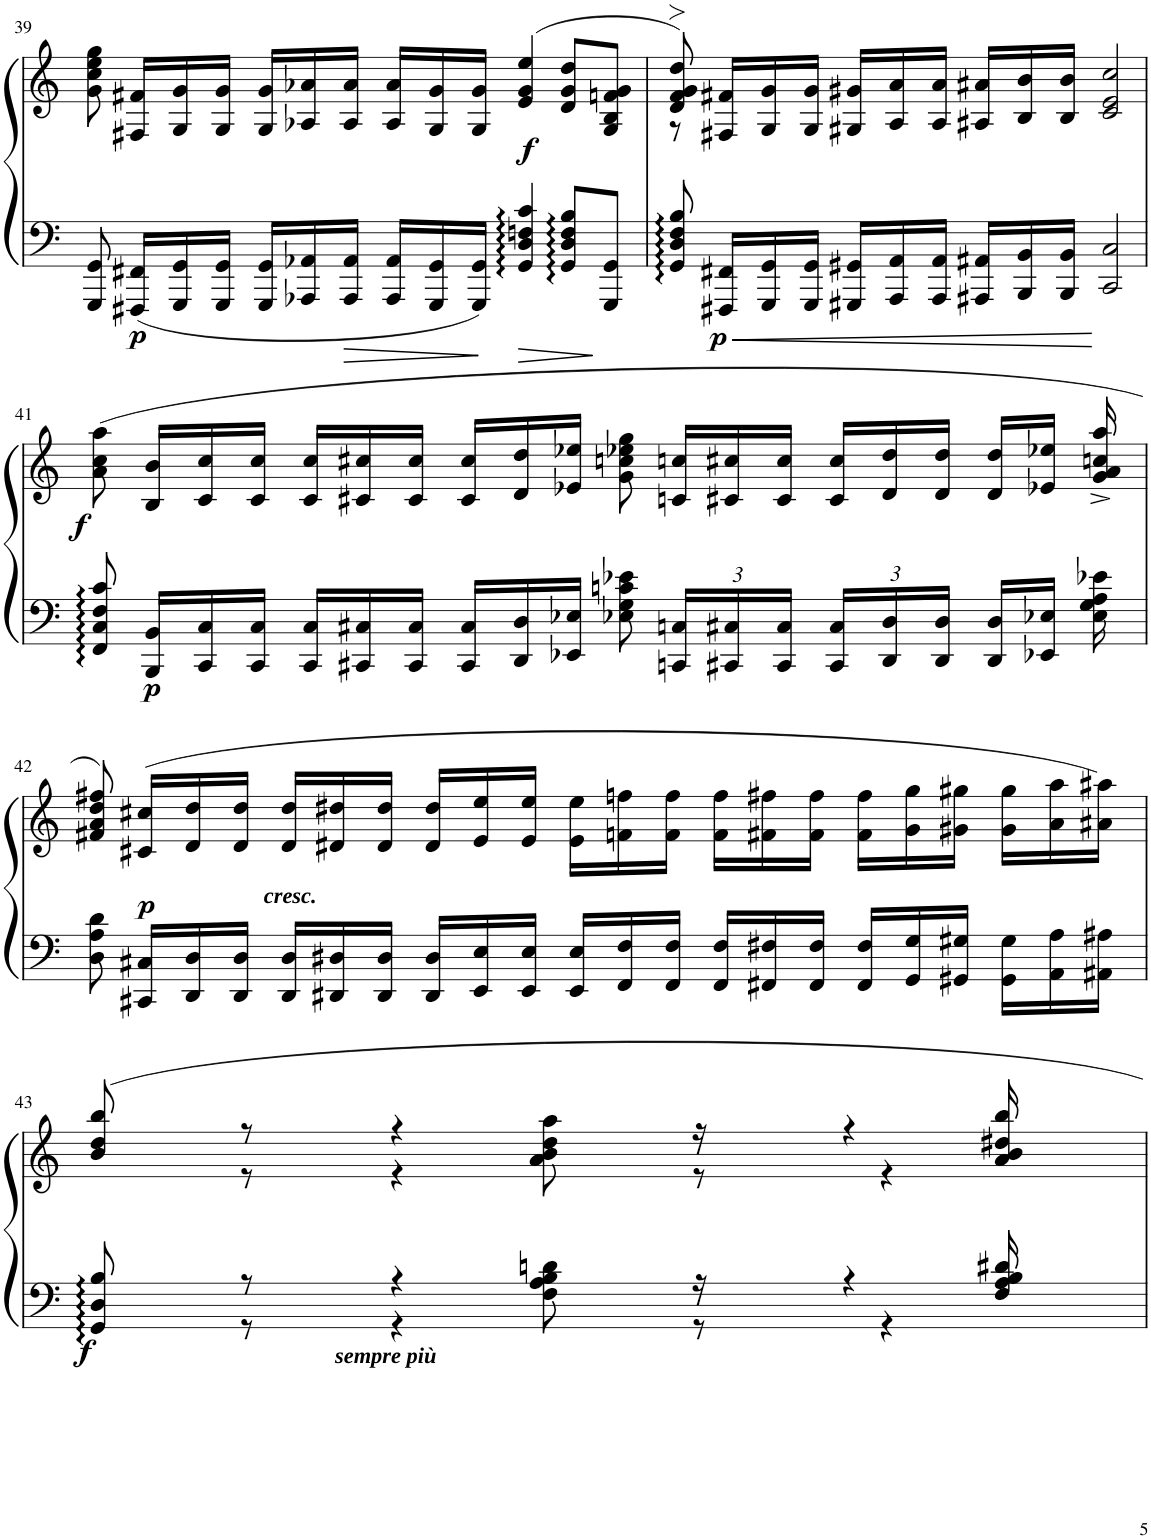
**kern	**kern	**dynam
*part1	*part1	*part1
*staff2	*staff1	*staff1/2
*I"Piano	*	*
*I'Pno	*	*
!!LO:PB:g=z
*clefF4	*clefG2	*
*k[b-e-a-]	*k[b-e-a-]	*
*M4/4	*M4/4	*
*met(c)	*met(c)	*
=39	=39	=39
8GGG/ 8GG/	8g\ 8cc\ 8ee\ 8gg\	.
*Xtuplet	*Xtuplet	*
!	!	!LO:DY:b=2
24FFF#X/ 24FF#X/LL	24F#X/ 24f#X/LL	p
24GGG/ 24GG/	24G/ 24g/	.
24GGG/ 24GG/JJ	24G/ 24g/JJ	.
24GGG/ 24GG/LL	24G/ 24g/LL	.
24AAA-X/ 24AA-X/	24A-X/ 24a-X/	.
24AAA-/ 24AA-/JJ	24A-/ 24a-/JJ	.
24AAA-/ 24AA-/LL	24A-/ 24a-/LL	.
24GGG/ 24GG/	24G/ 24g/	.
24GGG/ 24GG/JJ	24G/ 24g/JJ	.
!	!	!LO:DY:b
4GG/ 4D/ 4Fn/ 4c/	(4e/ 4g/ 4ee/	f
8GG/ 8D/ 8F/ 8B/L	8d/ 8g/ 8dd/L	.
8GGG/ 8GG/J	8G/ 8B/ 8fn/ 8g/J	.
=40	=40	=40
*	*^	*
8GG/ 8D/ 8F/ 8B/	8d/> 8f/> 8g/> 8dd/>)	8r	.
!	!	!	!LO:DY:b=2
24FFF#X/ 24FF#X/LL	24F#X/ 24f#X/LL	2..ryy	p
24GGG/ 24GG/	24G/ 24g/	.	.
24GGG/ 24GG/JJ	24G/ 24g/JJ	.	.
24GGG#X/ 24GG#X/LL	24G#X/ 24g#X/LL	.	.
24AAA/ 24AA/	24A/ 24a/	.	.
24AAA/ 24AA/JJ	24A/ 24a/JJ	.	.
24AAA#X/ 24AA#X/LL	24A#X/ 24a#X/LL	.	.
24BBB/ 24BB/	24B/ 24b/	.	.
24BBB/ 24BB/JJ	24B/ 24b/JJ	.	.
2CC/ 2C/	2c/ 2e/ 2cc/	.	.
*	*v	*v	*
!!LO:LB:g=z
=41	=41	=41
!	!	!LO:DY:b
8FF/ 8C/ 8F/ 8c/	(8a\ 8cc\ 8aa\	f
!	!	!LO:DY:b=2
24BBB/ 24BB/LL	24B/ 24b/LL	p
24CC/ 24C/	24c/ 24cc/	.
24CC/ 24C/JJ	24c/ 24cc/JJ	.
24CC/ 24C/LL	24c/ 24cc/LL	.
24CC#X/ 24C#X/	24c#X/ 24cc#X/	.
24CC#/ 24C#/JJ	24c#/ 24cc#/JJ	.
24CC#/ 24C#/LL	24c#/ 24cc#/LL	.
24DD/ 24D/	24d/ 24dd/	.
24EE-X/ 24E-X/JJ	24e-X/ 24ee-X/JJ	.
8E-X\ 8G\ 8cn\ 8e-X\	8g\ 8ccn\ 8ee-X\ 8gg\	.
*tuplet	*	*
*Xbrackettup	*	*
24CCn/ 24Cn/LL	24cn/ 24ccn/LL	.
24CC#X/ 24C#X/	24c#X/ 24cc#X/	.
24CC#/ 24C#/JJ	24c#/ 24cc#/JJ	.
24CC#/ 24C#/LL	24c#/ 24cc#/LL	.
24DD/ 24D/	24d/ 24dd/	.
24DD/ 24D/JJ	24d/ 24dd/JJ	.
*Xtuplet	*	*
24DD/ 24D/LL	24d/ 24dd/LL	.
24EE-X/ 24E-X/JJ	24e-X/ 24ee-X/JJ	.
24E-\ 24G\ 24A\ 24e-X\	24g/^ 24a/^ 24ccn/^ 24aa/^	.
!!LO:LB:g=z
=42	=42	=42
8D\ 8A\ 8d\	8f#X/ 8a/ 8dd/ 8ff#X/)	.
!	!	!LO:DY:b
24CC#X/ 24C#X/LL	(24c#X/ 24cc#X/LL	p
24DD/ 24D/	24d/ 24dd/	.
24DD/ 24D/JJ	24d/ 24dd/JJ	.
!	!	!LO:DY:b
24DD/ 24D/LL	24d/ 24dd/LL	other-dynamics
24DD#X/ 24D#X/	24d#X/ 24dd#X/	.
24DD#/ 24D#/JJ	24d#/ 24dd#/JJ	.
24DD#/ 24D#/LL	24d#/ 24dd#/LL	.
24EE/ 24E/	24e/ 24ee/	.
24EE/ 24E/JJ	24e/ 24ee/JJ	.
24EE/ 24E/LL	24e\ 24ee\LL	.
24FF/ 24F/	24fn\ 24ffn\	.
24FF/ 24F/JJ	24f\ 24ff\JJ	.
24FF/ 24F/LL	24f\ 24ff\LL	.
24FF#X/ 24F#X/	24f#X\ 24ff#X\	.
24FF#/ 24F#/JJ	24f#\ 24ff#\JJ	.
24FF#/ 24F#/LL	24f#\ 24ff#\LL	.
24GG/ 24G/	24g\ 24gg\	.
24GG#X/ 24G#X/JJ	24g#X\ 24gg#X\JJ	.
24GG#\ 24G#\LL	24g#\ 24gg#\LL	.
24AA\ 24A\	24a\ 24aa\	.
24AA#X\ 24A#X\JJ	24a#X\ 24aa#X\JJ)	.
!!LO:LB:g=z
=43	=43	=43
*^	*^	*
!	!	!	!	!LO:DY:b=2
8GG/ 8D/ 8B/	8ryy	8b/ 8dd/ 8bb/	8ryy	f
8r	8r	8r	8r	.
!	!	!	!	!LO:DY:b=2
4r	4r	4r	4r	other-dynamics
8F\ 8A\ 8B\ 8dn\	8ryy	8a\ 8b\ 8dd\ 8aa\	8ryy	.
16r	8r	16r	8r	.
4r	.	4r	.	.
.	4r	.	4r	.
16F/ 16A/ 16B/ 16d#X/	.	16a/ 16b/ 16dd#X/ 16bb/	.	.
*v	*v	*	*	*
*	*v	*v	*
=	=	=
*-	*-	*-
